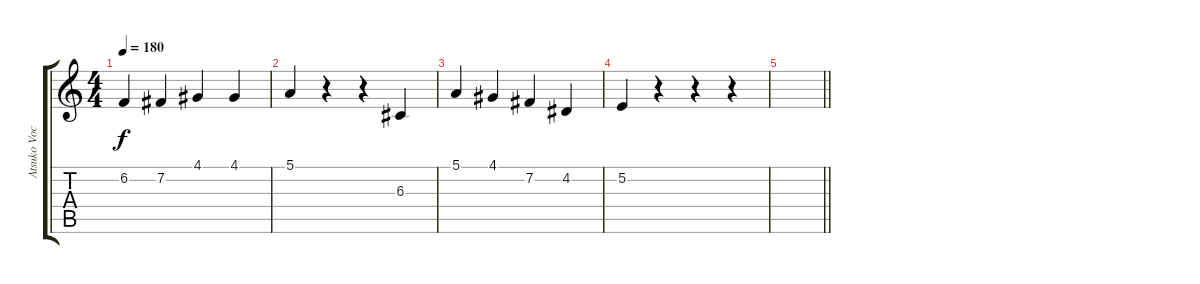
\track ("Atsuko Vocal" "Atsuko Voc") {instrument musicbox}
\staff {score tabs}
\tuning (E4 B3 G3 D3 A2 E2) {hide}
\ts (4 4)
\tempo 180
\clef g2
\ks c
6.2.4{dy f} 7.2.4 4.1.4 4.1.4 |
5.1.4 r.4 r.4 6.3.4 |
5.1.4 4.1.4 7.2.4 4.2.4 |
5.2.4 r.4 r.4 r.4 |
\barLineRight lightlight
